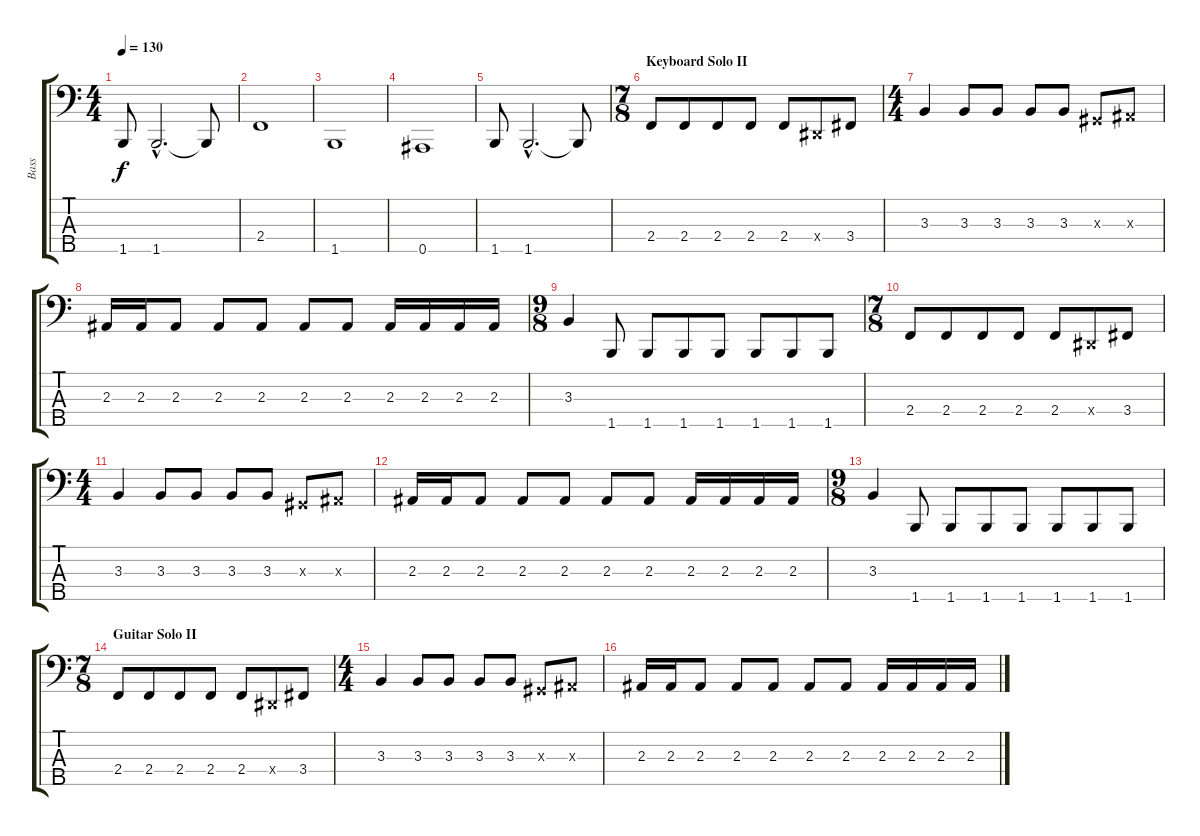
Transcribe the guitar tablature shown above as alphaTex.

\track ("Bass" "Bass") {instrument electricbassfinger}
\staff {score tabs}
\tuning (Gb2 Db2 Ab1 Eb1 Bb0) {hide}
\ts (4 4)
\tempo 130
\clef f4
\ks c
1.5.8{dy f} 1.5{hac}.2{d} 1.5{t}.8 |
2.4.1 |
1.5.1 |
0.5.1 |
1.5.8 1.5{hac}.2{d} 1.5{t}.8 |
\ts (7 8)
\section ("" "Keyboard Solo II")
2.4.8 2.4.8 2.4.8 2.4.8 2.4.8 0.4{x}.8 3.4.8 |
\ts (4 4)
3.3.4 3.3.8 3.3.8 3.3.8 3.3.8 0.3{x}.8 2.3{x}.8 |
2.3.16 2.3.16 2.3.8 2.3.8 2.3.8 2.3.8 2.3.8 2.3.16 2.3.16 2.3.16 2.3.16 |
\ts (9 8)
3.3.4 1.5.8 1.5.8 1.5.8 1.5.8 1.5.8 1.5.8 1.5.8 |
\ts (7 8)
2.4.8 2.4.8 2.4.8 2.4.8 2.4.8 0.4{x}.8 3.4.8 |
\ts (4 4)
3.3.4 3.3.8 3.3.8 3.3.8 3.3.8 0.3{x}.8 2.3{x}.8 |
2.3.16 2.3.16 2.3.8 2.3.8 2.3.8 2.3.8 2.3.8 2.3.16 2.3.16 2.3.16 2.3.16 |
\ts (9 8)
3.3.4 1.5.8 1.5.8 1.5.8 1.5.8 1.5.8 1.5.8 1.5.8 |
\ts (7 8)
\section ("" "Guitar Solo II")
2.4.8 2.4.8 2.4.8 2.4.8 2.4.8 0.4{x}.8 3.4.8 |
\ts (4 4)
3.3.4 3.3.8 3.3.8 3.3.8 3.3.8 0.3{x}.8 2.3{x}.8 |
2.3.16 2.3.16 2.3.8 2.3.8 2.3.8 2.3.8 2.3.8 2.3.16 2.3.16 2.3.16 2.3.16
